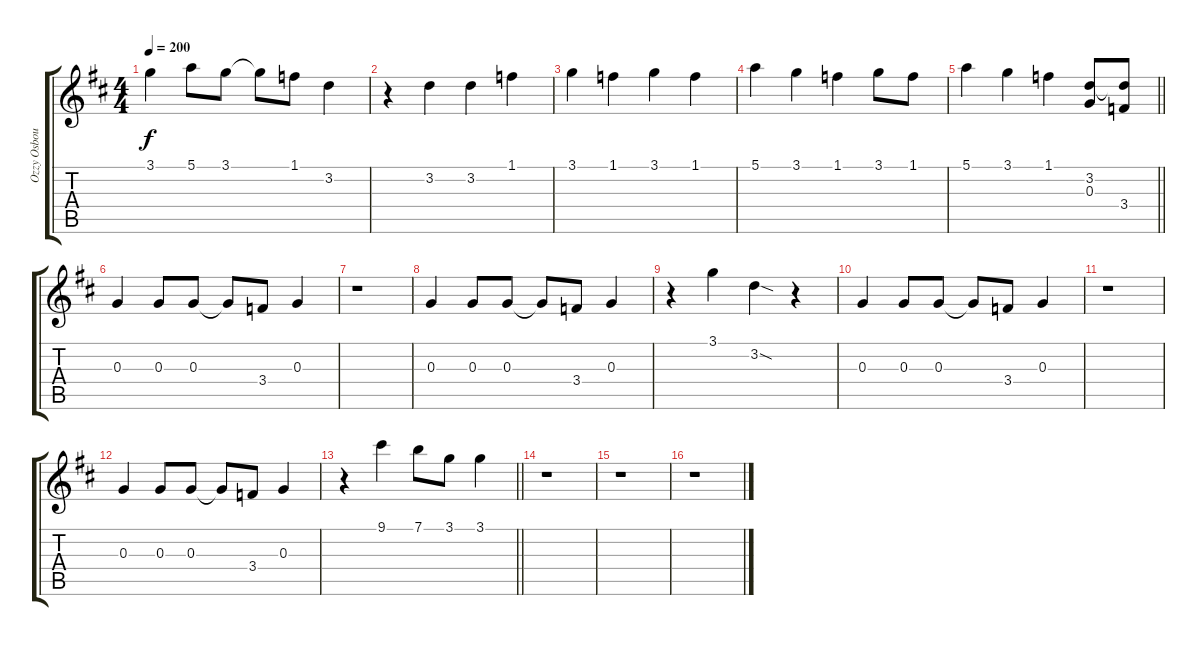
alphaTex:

\track ("Ozzy Osbourne" "Ozzy Osbou") {instrument acousticguitarsteel}
\staff {score tabs}
\tuning (E4 B3 G3 D3 A2 E2) {hide}
\ts (4 4)
\tempo 200
\clef g2
\ks d
3.1.4{dy f} 5.1.8 3.1.8 3.1{t}.8 1.1.8 3.2.4 |
r.4 3.2.4 3.2.4 1.1.4 |
3.1.4 1.1.4 3.1.4 1.1.4 |
5.1.4 3.1.4 1.1.4 3.1.8 1.1.8 |
\barLineRight lightlight
5.1.4 3.1.4 1.1.4 (3.2 0.3).8 (3.2{t} 3.4).8 |
0.3.4 0.3.8 0.3.8 0.3{t}.8 3.4.8 0.3.4 |
r.1 |
0.3.4 0.3.8 0.3.8 0.3{t}.8 3.4.8 0.3.4 |
r.4 3.1.4 3.2{sod}.4 r.4 |
0.3.4 0.3.8 0.3.8 0.3{t}.8 3.4.8 0.3.4 |
r.1 |
0.3.4 0.3.8 0.3.8 0.3{t}.8 3.4.8 0.3.4 |
\barLineRight lightlight
r.4 9.1.4 7.1.8 3.1.8 3.1.4 |
r.1 |
r.1 |
r.1
